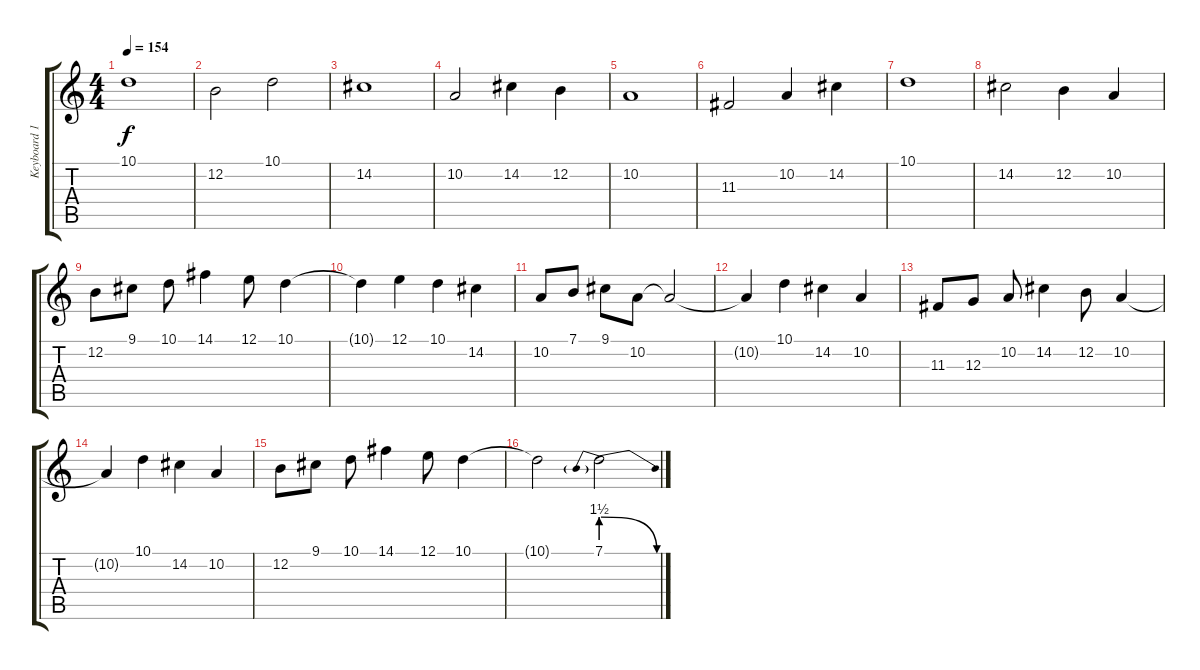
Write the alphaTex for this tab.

\track ("Keyboard 1" "Keyboard 1") {instrument lead1square}
\staff {score tabs}
\tuning (E4 B3 G3 D3 A2 E2) {hide}
\ts (4 4)
\section ("" "")
\tempo 154
\clef g2
\ks c
10.1.1{dy f} |
12.2.2 10.1.2 |
14.2.1 |
10.2.2 14.2.4 12.2.4 |
10.2.1 |
11.3.2 10.2.4 14.2.4 |
10.1.1 |
14.2.2 12.2.4 10.2.4 |
\section ("" "")
12.2.8 9.1.8 10.1.8 14.1.4 12.1.8 10.1.4 |
10.1{t}.4 12.1.4 10.1.4 14.2.4 |
10.2.8 7.1.8 9.1.8 10.2.8 10.2{t}.2 |
10.2{t}.4 10.1.4 14.2.4 10.2.4 |
11.3.8 12.3.8 10.2.8 14.2.4 12.2.8 10.2.4 |
10.2{t}.4 10.1.4 14.2.4 10.2.4 |
12.2.8 9.1.8 10.1.8 14.1.4 12.1.8 10.1.4 |
10.1{t}.2 7.1{be (prebendrelease 0 6 60 0)}.2
